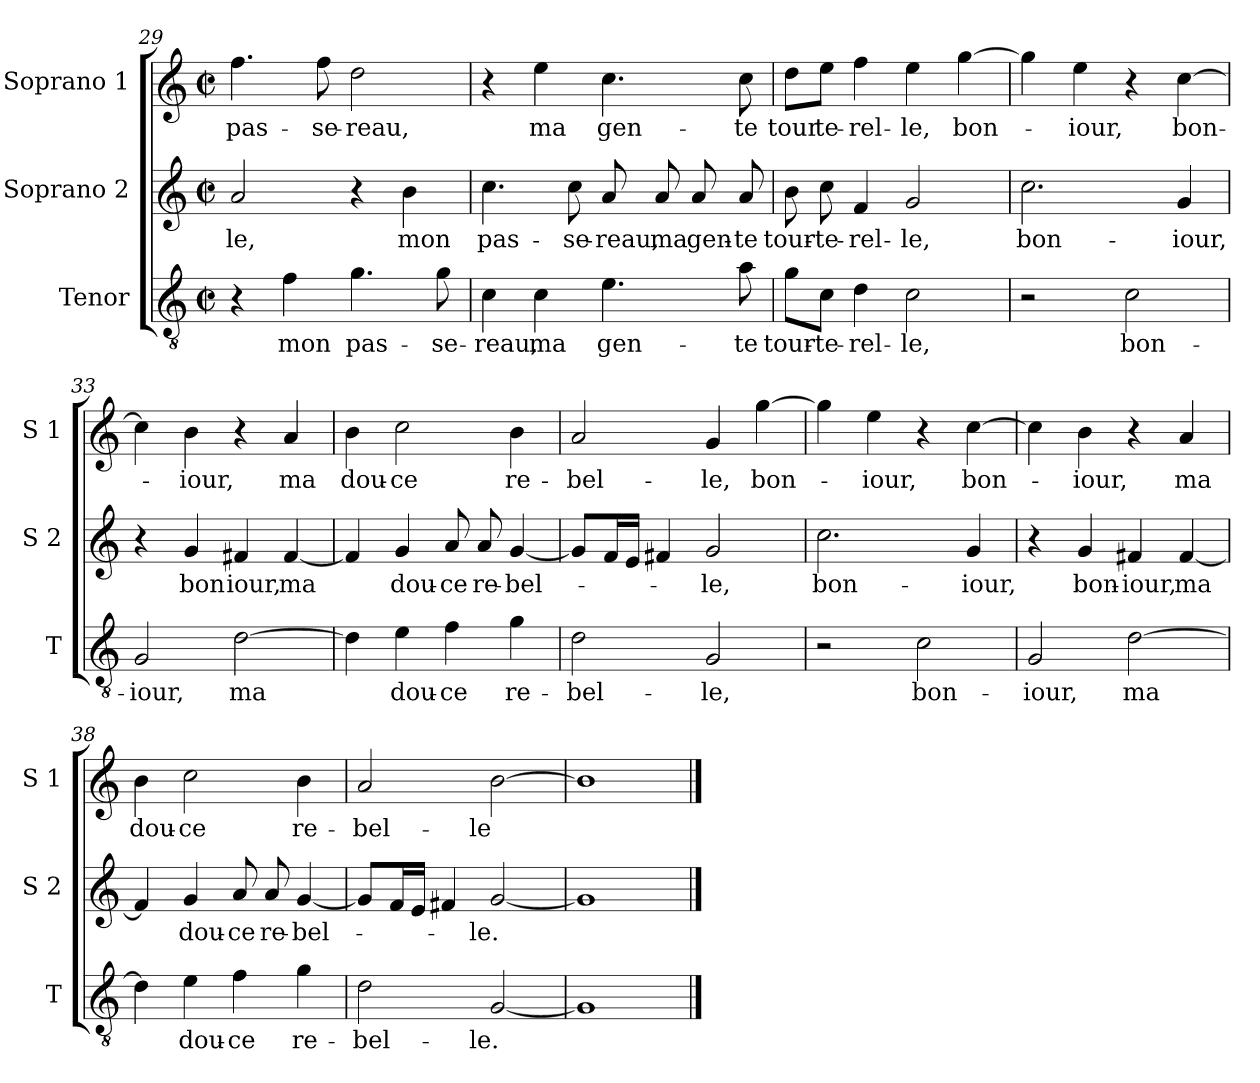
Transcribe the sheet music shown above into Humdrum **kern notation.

**kern	**text	**kern	**text	**kern	**text
*part3	*part3	*part2	*part2	*part1	*part1
*staff3	*staff3	*staff2	*staff2	*staff1	*staff1
*I"Tenor	*	*I"Soprano 2	*	*I"Soprano 1	*
*I'T	*	*I'S 2	*	*I'S 1	*
!!LO:PB:g=z
*clefGv2	*	*clefG2	*	*clefG2	*
*k[]	*	*k[]	*	*k[]	*
*C:	*	*C:	*	*C:	*
*M2/2	*	*M2/2	*	*M2/2	*
*met(c|)	*	*met(c|)	*	*met(c|)	*
=29	=29	=29	=29	=29	=29
!	!	!	!LO:LY:b	!	!LO:LY:b
4r	.	2a/	-le,	4.ff\	pas-
!	!LO:LY:b	!	!	!	!
4f\	mon	.	.	.	.
!	!	!	!	!	!LO:LY:b
.	.	.	.	8ff\	-se-
!	!LO:LY:b	!	!	!	!LO:LY:b
4.g\	pas-	4r	.	2dd\	-reau,
!	!	!	!LO:LY:b	!	!
.	.	4b\	mon	.	.
!	!LO:LY:b	!	!	!	!
8g\	-se-	.	.	.	.
=30	=30	=30	=30	=30	=30
!	!LO:LY:b	!	!LO:LY:b	!	!
4c\	-reau,	4.cc\	pas-	4r	.
!	!LO:LY:b	!	!	!	!LO:LY:b
4c\	ma	.	.	4ee\	ma
!	!	!	!LO:LY:b	!	!
.	.	8cc\	-se-	.	.
!	!LO:LY:b	!	!LO:LY:b	!	!LO:LY:b
4.e\	gen-	8a/	-reau,	4.cc\	gen-
!	!	!	!LO:LY:b	!	!
.	.	8a/	ma	.	.
!	!	!	!LO:LY:b	!	!
.	.	8a/	gen-	.	.
!	!LO:LY:b	!	!LO:LY:b	!	!LO:LY:b
8a\	-te	8a/	-te	8cc\	-te
=31	=31	=31	=31	=31	=31
!	!LO:LY:b	!	!LO:LY:b	!	!LO:LY:b
8g\L	tour-	8b\	tour-	8dd\L	tour
!	!LO:LY:b	!	!LO:LY:b	!	!LO:LY:b
8c\J	-te-	8cc\	-te-	8ee\J	te-
!	!LO:LY:b	!	!LO:LY:b	!	!LO:LY:b
4d\	-rel-	4f/	-rel-	4ff\	-rel-
!	!LO:LY:b	!	!LO:LY:b	!	!LO:LY:b
2c\	-le,	2g/	-le,	4ee\	-le,
!	!	!	!	!	!LO:LY:b
.	.	.	.	[4gg\	bon-
=32	=32	=32	=32	=32	=32
!	!	!	!LO:LY:b	!	!
2r	.	2.cc\	bon-	4gg\]	.
!	!	!	!	!	!LO:LY:b
.	.	.	.	4ee\	-iour,
!	!LO:LY:b	!	!	!	!
2c\	bon-	.	.	4r	.
!	!	!	!LO:LY:b	!	!LO:LY:b
.	.	4g/	-iour,	[4cc\	bon-
!!LO:LB:g=z
=33	=33	=33	=33	=33	=33
!	!LO:LY:b	!	!	!	!
2G/	-iour,	4r	.	4cc\]	.
!	!	!	!LO:LY:b	!	!LO:LY:b
.	.	4g/	bon	4b\	-iour,
!	!LO:LY:b	!	!LO:LY:b	!	!
[2d\	ma	4f#X/	iour,	4r	.
!	!	!	!LO:LY:b	!	!LO:LY:b
.	.	[4f#/	ma	4a/	ma
=34	=34	=34	=34	=34	=34
!	!	!	!	!	!LO:LY:b
4d\]	.	4f#/]	.	4b\	dou-
!	!LO:LY:b	!	!LO:LY:b	!	!LO:LY:b
4e\	dou-	4g/	dou-	2cc\	-ce
!	!LO:LY:b	!	!LO:LY:b	!	!
4f\	-ce	8a/	-ce	.	.
!	!	!	!LO:LY:b	!	!
.	.	8a/	re-	.	.
!	!LO:LY:b	!	!LO:LY:b	!	!LO:LY:b
4g\	re-	[4g/	-bel-	4b\	re-
=35	=35	=35	=35	=35	=35
!	!LO:LY:b	!	!	!	!LO:LY:b
2d\	-bel-	8g/L]	.	2a/	-bel-
.	.	16f/L	.	.	.
.	.	16e/JJ	.	.	.
.	.	4f#X/	.	.	.
!	!LO:LY:b	!	!LO:LY:b	!	!LO:LY:b
2G/	-le,	2g/	-le,	4g/	-le,
!	!	!	!	!	!LO:LY:b
.	.	.	.	[4gg\	bon-
=36	=36	=36	=36	=36	=36
!	!	!	!LO:LY:b	!	!
2r	.	2.cc\	bon-	4gg\]	.
!	!	!	!	!	!LO:LY:b
.	.	.	.	4ee\	-iour,
!	!LO:LY:b	!	!	!	!
2c\	bon-	.	.	4r	.
!	!	!	!LO:LY:b	!	!LO:LY:b
.	.	4g/	-iour,	[4cc\	bon-
!!LO:LB:g=z
=37	=37	=37	=37	=37	=37
!	!LO:LY:b	!	!	!	!
2G/	-iour,	4r	.	4cc\]	.
!	!	!	!LO:LY:b	!	!LO:LY:b
.	.	4g/	bon-	4b\	-iour,
!	!LO:LY:b	!	!LO:LY:b	!	!
[2d\	ma	4f#X/	-iour,	4r	.
!	!	!	!LO:LY:b	!	!LO:LY:b
.	.	[4f#/	ma	4a/	ma
=38	=38	=38	=38	=38	=38
!	!	!	!	!	!LO:LY:b
4d\]	.	4f#/]	.	4b\	dou-
!	!LO:LY:b	!	!LO:LY:b	!	!LO:LY:b
4e\	dou-	4g/	dou-	2cc\	-ce
!	!LO:LY:b	!	!LO:LY:b	!	!
4f\	-ce	8a/	-ce	.	.
!	!	!	!LO:LY:b	!	!
.	.	8a/	re-	.	.
!	!LO:LY:b	!	!LO:LY:b	!	!LO:LY:b
4g\	re-	[4g/	-bel-	4b\	re-
=39	=39	=39	=39	=39	=39
!	!LO:LY:b	!	!	!	!LO:LY:b
2d\	-bel-	8g/L]	.	2a/	-bel-
.	.	16f/L	.	.	.
.	.	16e/JJ	.	.	.
.	.	4f#X/	.	.	.
!	!LO:LY:b	!	!LO:LY:b	!	!LO:LY:b
[2G/	-le.	[2g/	-le.	[2b\	-le
=40	=40	=40	=40	=40	=40
1G]	.	1g]	.	1b]	.
==	==	==	==	==	==
*-	*-	*-	*-	*-	*-
